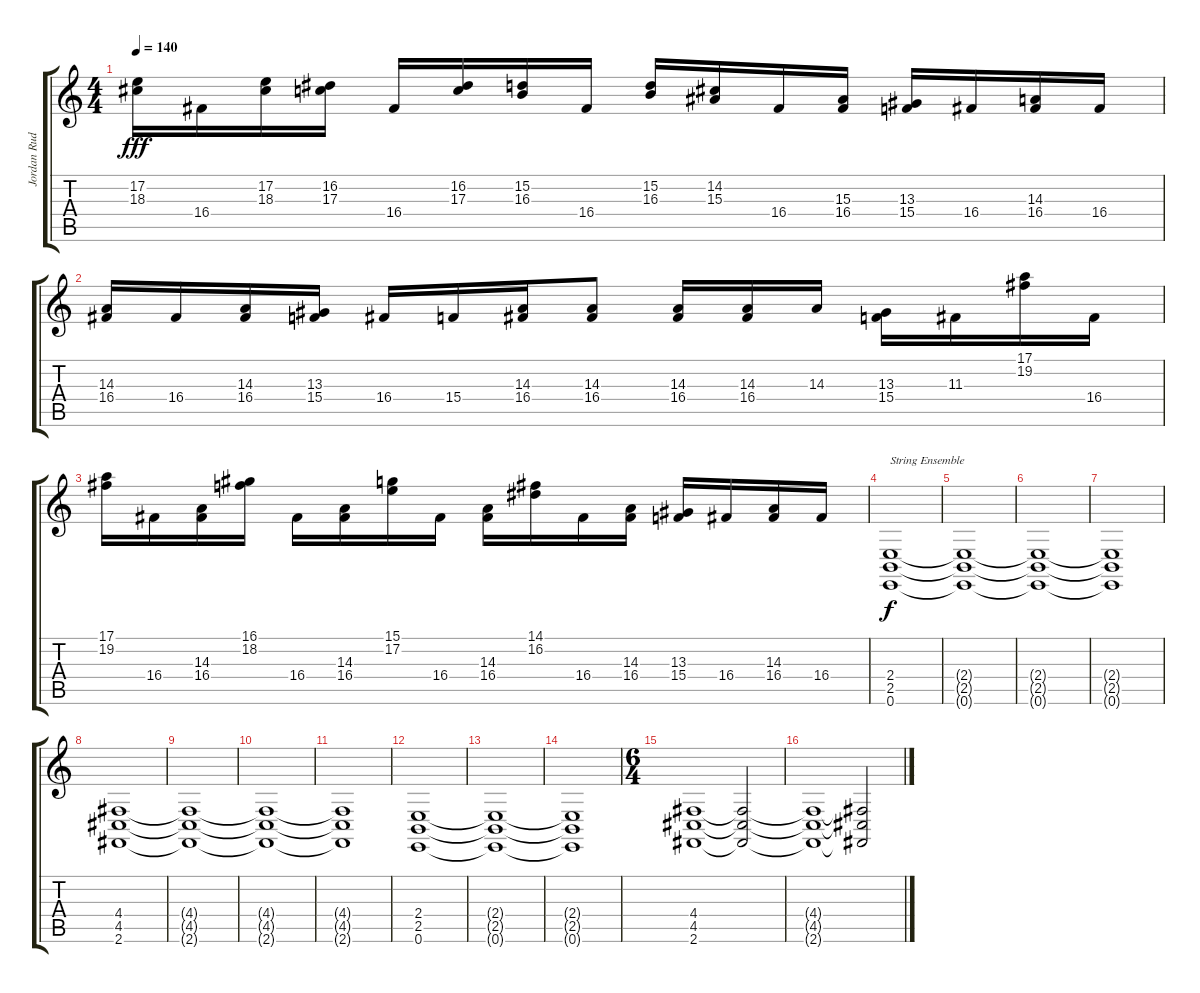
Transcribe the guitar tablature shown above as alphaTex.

\track ("Jordan Rudess - Keyboard" "Jordan Rud") {instrument acousticgrandpiano}
\staff {score tabs}
\tuning (E4 B3 G3 D3 A2 E2) {hide}
\ts (4 4)
\tempo 140
\clef g2
\ks c
(17.2 18.3).16{dy fff} 16.4.16 (17.2 18.3).16 (16.2 17.3).16 16.4.16 (16.2 17.3).16 (15.2 16.3).16 16.4.16 (15.2 16.3).16 (14.2 15.3).16 16.4.16 (15.3 16.4).16 (13.3 15.4).16 16.4.16 (14.3 16.4).16 16.4.16 |
(14.3 16.4).16 16.4.16 (14.3 16.4).16 (13.3 15.4).16 16.4.16 15.4.16 (14.3 16.4).16 (14.3 16.4).8 (14.3 16.4).16 (14.3 16.4).16 14.3.16 (13.3 15.4).16 11.3.16 (17.1 19.2).16 16.4.16 |
(17.1 19.2).16 16.4.16 (14.3 16.4).16 (16.1 18.2).16 16.4.16 (14.3 16.4).16 (15.1 17.2).16 16.4.16 (14.3 16.4).16 (14.1 16.2).16 16.4.16 (14.3 16.4).16 (13.3 15.4).16 16.4.16 (14.3 16.4).16 16.4.16 |
(2.4 2.5 0.6).1{txt "String Ensemble" dy f instrument stringensemble1} |
(2.4{t} 2.5{t} 0.6{t}).1 |
(2.4{t} 2.5{t} 0.6{t}).1 |
(2.4{t} 2.5{t} 0.6{t}).1 |
(4.4 4.5 2.6).1 |
(4.4{t} 4.5{t} 2.6{t}).1 |
(4.4{t} 4.5{t} 2.6{t}).1 |
(4.4{t} 4.5{t} 2.6{t}).1 |
(2.4 2.5 0.6).1 |
(2.4{t} 2.5{t} 0.6{t}).1 |
(2.4{t} 2.5{t} 0.6{t}).1 |
\ts (6 4)
(4.4 4.5 2.6).1 (4.4{t} 4.5{t} 2.6{t}).2 |
(4.4{t} 4.5{t} 2.6{t}).1 (4.4{t} 4.5{t} 2.6{t}).2
